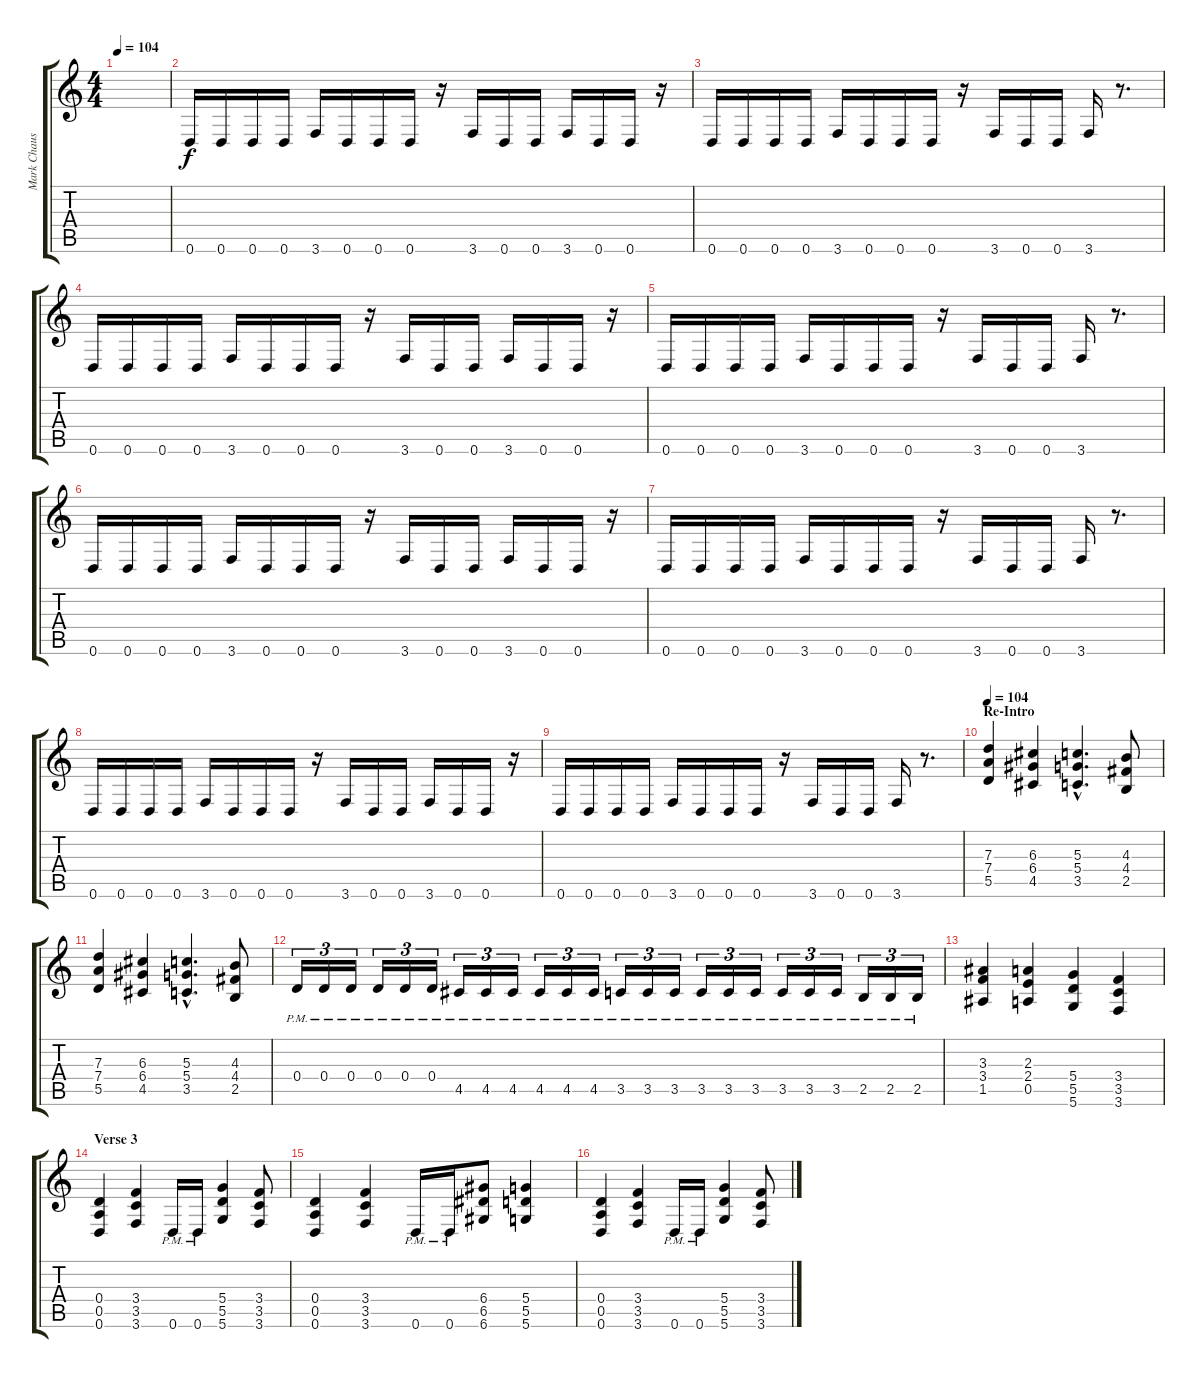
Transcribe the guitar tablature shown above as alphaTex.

\track ("Mark Chaussee" "Mark Chaus") {instrument distortionguitar}
\staff {score tabs}
\tuning (E4 B3 G3 D3 A2 D2) {hide}
\ts (4 4)
\tempo 104
\clef g2
\ks c
|
0.6.16 0.6.16 0.6.16 0.6.16 3.6.16 0.6.16 0.6.16 0.6.16 r.16 3.6.16 0.6.16 0.6.16 3.6.16 0.6.16 0.6.16 r.16 |
0.6.16 0.6.16 0.6.16 0.6.16 3.6.16 0.6.16 0.6.16 0.6.16 r.16 3.6.16 0.6.16 0.6.16 3.6.16 r.8{d} |
0.6.16 0.6.16 0.6.16 0.6.16 3.6.16 0.6.16 0.6.16 0.6.16 r.16 3.6.16 0.6.16 0.6.16 3.6.16 0.6.16 0.6.16 r.16 |
0.6.16 0.6.16 0.6.16 0.6.16 3.6.16 0.6.16 0.6.16 0.6.16 r.16 3.6.16 0.6.16 0.6.16 3.6.16 r.8{d} |
0.6.16 0.6.16 0.6.16 0.6.16 3.6.16 0.6.16 0.6.16 0.6.16 r.16 3.6.16 0.6.16 0.6.16 3.6.16 0.6.16 0.6.16 r.16 |
0.6.16 0.6.16 0.6.16 0.6.16 3.6.16 0.6.16 0.6.16 0.6.16 r.16 3.6.16 0.6.16 0.6.16 3.6.16 r.8{d} |
0.6.16 0.6.16 0.6.16 0.6.16 3.6.16 0.6.16 0.6.16 0.6.16 r.16 3.6.16 0.6.16 0.6.16 3.6.16 0.6.16 0.6.16 r.16 |
0.6.16 0.6.16 0.6.16 0.6.16 3.6.16 0.6.16 0.6.16 0.6.16 r.16 3.6.16 0.6.16 0.6.16 3.6.16 r.8{d} |
\section ("" "Re-Intro")
\tempo 104
(7.3 7.4 5.5).4{volume 13 balance 8 instrument distortionguitar} (6.3 6.4 4.5).4 (5.3{hac} 5.4{hac} 3.5{hac}).4{d} (4.3 4.4 2.5).8 |
(7.3 7.4 5.5).4 (6.3 6.4 4.5).4 (5.3{hac} 5.4{hac} 3.5{hac}).4{d} (4.3 4.4 2.5).8 |
0.4{pm}.16{tu (3 2)} 0.4{pm}.16{tu (3 2)} 0.4{pm}.16{tu (3 2)} 0.4{pm}.16{tu (3 2)} 0.4{pm}.16{tu (3 2)} 0.4{pm}.16{tu (3 2)} 4.5{pm}.16{tu (3 2)} 4.5{pm}.16{tu (3 2)} 4.5{pm}.16{tu (3 2)} 4.5{pm}.16{tu (3 2)} 4.5{pm}.16{tu (3 2)} 4.5{pm}.16{tu (3 2)} 3.5{pm}.16{tu (3 2)} 3.5{pm}.16{tu (3 2)} 3.5{pm}.16{tu (3 2)} 3.5{pm}.16{tu (3 2)} 3.5{pm}.16{tu (3 2)} 3.5{pm}.16{tu (3 2)} 3.5{pm}.16{tu (3 2)} 3.5{pm}.16{tu (3 2)} 3.5{pm}.16{tu (3 2)} 2.5{pm}.16{tu (3 2)} 2.5{pm}.16{tu (3 2)} 2.5{pm}.16{tu (3 2)} |
(3.3 3.4 1.5).4 (2.3 2.4 0.5).4 (5.4 5.5 5.6).4 (3.4 3.5 3.6).4 |
\section ("" "Verse 3")
(0.4 0.5 0.6).4 (3.4 3.5 3.6).4 0.6{pm}.16 0.6{pm}.16 (5.4 5.5 5.6).4 (3.4 3.5 3.6).8 |
(0.4 0.5 0.6).4 (3.4 3.5 3.6).4 0.6{pm}.16 0.6{pm}.16 (6.4 6.5 6.6).8 (5.4 5.5 5.6).4 |
(0.4 0.5 0.6).4 (3.4 3.5 3.6).4 0.6{pm}.16 0.6{pm}.16 (5.4 5.5 5.6).4 (3.4 3.5 3.6).8
